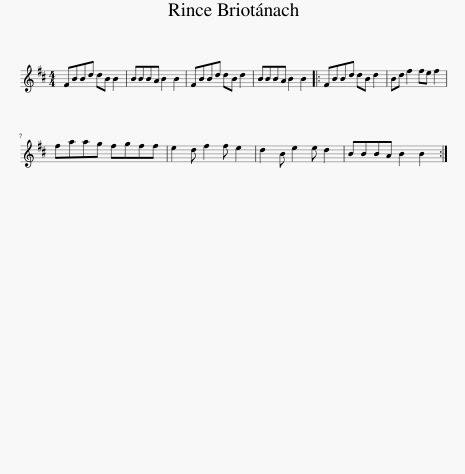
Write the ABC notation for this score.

X:1
L:1/8
M:4/4
I:linebreak $
K:Bmin
V:1 treble
V:1
 FBBd dB B2 | BBBA B2 B2 | FBBd dB d2 | BBBA B2 B2 |: FBBd dB d2 | %5
 Bd f2 fe f2 |$ faag fgff | e2 d f2 f e2 | d2 B e2 e d2 | BBBA B2 B2 :| %10
